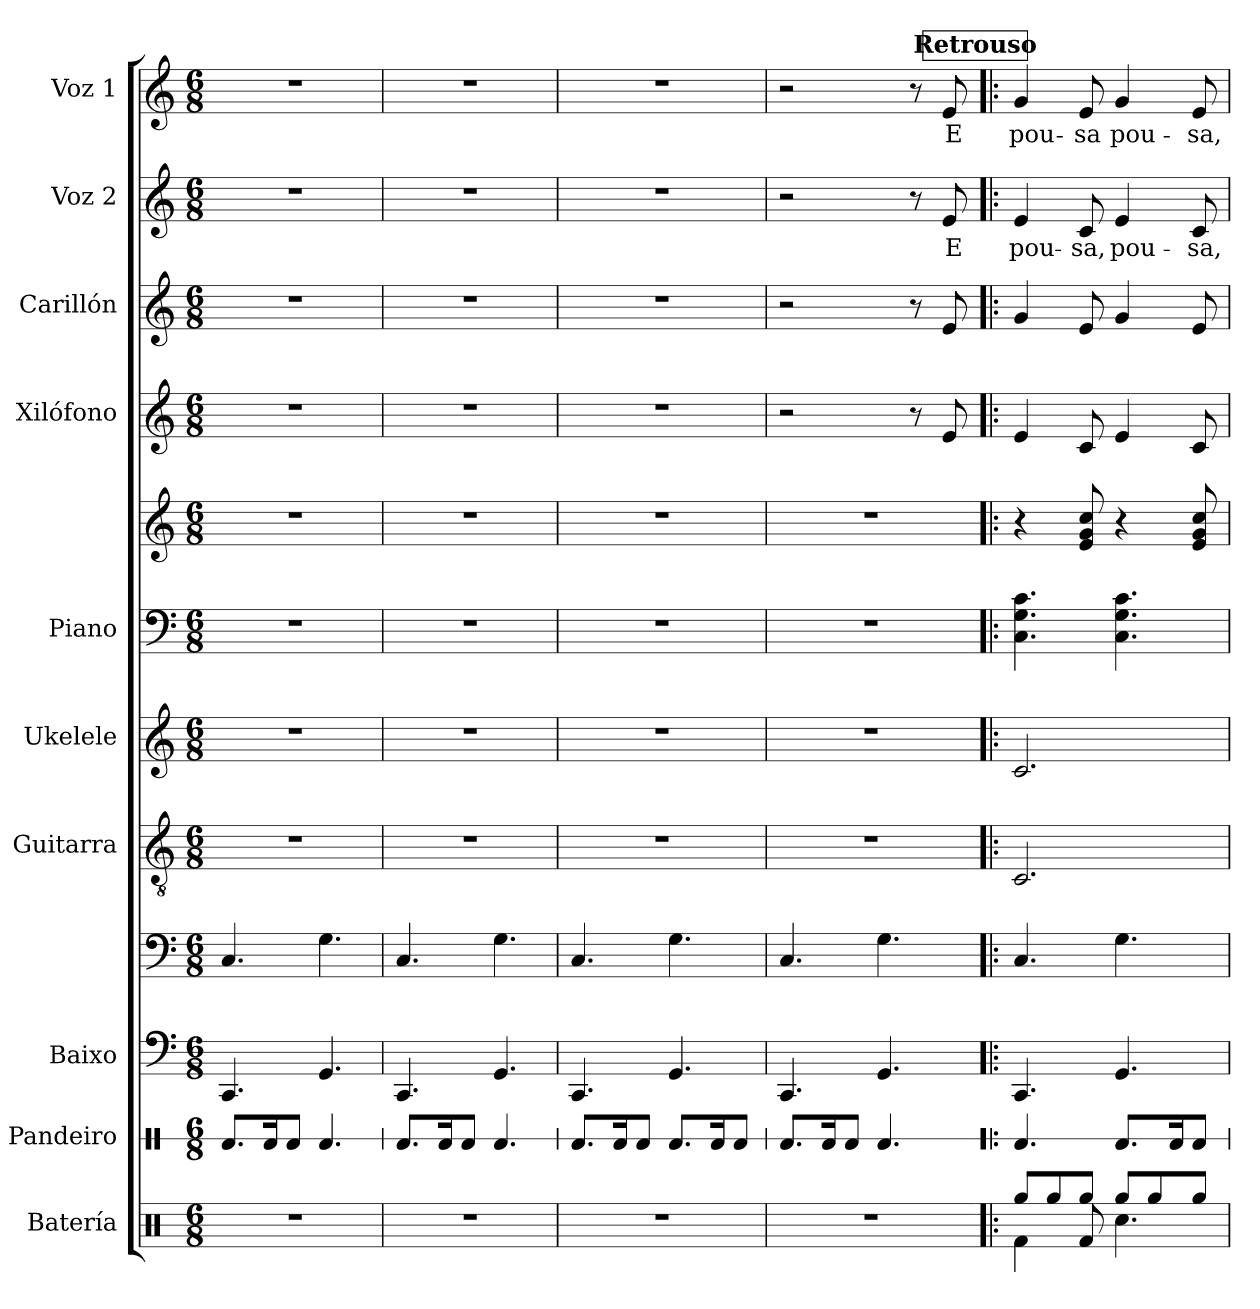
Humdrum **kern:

**kern	**kern	**kern	**kern	**kern	**kern	**kern	**kern	**kern	**kern	**kern	**text	**kern	**text
*part10	*part9	*part8	*part8	*part7	*part6	*part5	*part5	*part4	*part3	*part2	*part2	*part1	*part1
*staff12	*staff11	*staff10	*staff9	*staff8	*staff7	*staff6	*staff5	*staff4	*staff3	*staff2	*staff2	*staff1	*staff1
*I"Batería	*I"Pandeiro	*I"Baixo	*	*I"Guitarra	*I"Ukelele	*I"Piano	*	*I"Xilófono	*I"Carillón	*I"Voz 2	*	*I"Voz 1	*
*I'Bat.	*I'Pan.	*I'B.	*	*I'G.	*I'Uk.	*I'Pno.	*	*I'X.	*I'C.	*I'V.2	*	*I'V.1	*
*	*stria1	*stria4	*	*	*	*	*	*	*	*	*	*	*
*clefX	*clefX	*	*clefF4	*clefGv2	*clefG2	*clefF4	*clefG2	*clefG2	*clefG2	*clefG2	*	*clefG2	*
*	*	*ITrd7c12	*ITrd7c12	*	*	*	*	*ITrd-7c-12	*ITrd-14c-24	*	*	*	*
*k[]	*k[]	*k[]	*k[]	*k[]	*k[]	*k[]	*k[]	*k[]	*k[]	*k[]	*	*k[]	*
*M6/8	*M6/8	*M6/8	*M6/8	*M6/8	*M6/8	*M6/8	*M6/8	*M6/8	*M6/8	*M6/8	*	*M6/8	*
*MM150	*MM150	*MM150	*MM150	*MM150	*MM150	*MM150	*MM150	*MM150	*MM150	*MM150	*	*MM150	*
=1	=1	=1	=1	=1	=1	=1	=1	=1	=1	=1	=1	=1	=1
2.r	8.Rd/L	4.CCC	4.CC/	2.r	2.r	2.r	2.r	2.r	2.r	2.r	.	2.r	.
.	16Rd/K	.	.	.	.	.	.	.	.	.	.	.	.
.	8Rd/J	.	.	.	.	.	.	.	.	.	.	.	.
.	4.Rd/	4.GGG	4.GG\	.	.	.	.	.	.	.	.	.	.
=2	=2	=2	=2	=2	=2	=2	=2	=2	=2	=2	=2	=2	=2
2.r	8.Rd/L	4.CCC	4.CC/	2.r	2.r	2.r	2.r	2.r	2.r	2.r	.	2.r	.
.	16Rd/K	.	.	.	.	.	.	.	.	.	.	.	.
.	8Rd/J	.	.	.	.	.	.	.	.	.	.	.	.
.	4.Rd/	4.GGG	4.GG\	.	.	.	.	.	.	.	.	.	.
=3	=3	=3	=3	=3	=3	=3	=3	=3	=3	=3	=3	=3	=3
2.r	8.Rd/L	4.CCC	4.CC/	2.r	2.r	2.r	2.r	2.r	2.r	2.r	.	2.r	.
.	16Rd/K	.	.	.	.	.	.	.	.	.	.	.	.
.	8Rd/J	.	.	.	.	.	.	.	.	.	.	.	.
.	8.Rd/L	4.GGG	4.GG\	.	.	.	.	.	.	.	.	.	.
.	16Rd/K	.	.	.	.	.	.	.	.	.	.	.	.
.	8Rd/J	.	.	.	.	.	.	.	.	.	.	.	.
=4	=4	=4	=4	=4	=4	=4	=4	=4	=4	=4	=4	=4	=4
2.r	8.Rd/L	4.CCC	4.CC/	2.r	2.r	2.r	2.r	2r	2r	2r	.	2r	.
.	16Rd/K	.	.	.	.	.	.	.	.	.	.	.	.
.	8Rd/J	.	.	.	.	.	.	.	.	.	.	.	.
.	4.Rd/	4.GGG	4.GG\	.	.	.	.	.	.	.	.	.	.
.	.	.	.	.	.	.	.	8r	8r	8r	.	8r	.
!	!	!	!	!	!	!	!	!	!	!	!LO:LY:b	!	!LO:LY:b
.	.	.	.	.	.	.	.	8ee/	8eee/	8e/	E	8e/	E
!!LO:REH:place=s1:a:B:fs=14:t=Retrouso
=5!|:	=5!|:	=5!|:	=5!|:	=5!|:	=5!|:	=5!|:	=5!|:	=5!|:	=5!|:	=5!|:	=5!|:	=5!|:	=5!|:
*^	*	*	*	*	*	*	*	*	*	*	*	*	*
!	!	!	!	!	!	!	!	!	!	!	!	!LO:LY:b	!	!LO:LY:b
8Rgg/L	4Rf\	4.Rd/	4.CCC	4.CC/	2.C/	2.c/	4.C\ 4.G\ 4.c\	4r	4ee/	4ggg/	4e/	pou-	4g/	pou-
8Rgg/	.	.	.	.	.	.	.	.	.	.	.	.	.	.
!	!	!	!	!	!	!	!	!	!	!	!	!LO:LY:b	!	!LO:LY:b
8Rgg/J	8Rf/	.	.	.	.	.	.	8e/ 8g/ 8cc/	8cc/	8eee/	8c/	-sa,	8e/	-sa
!	!	!	!	!	!	!	!	!	!	!	!	!LO:LY:b	!	!LO:LY:b
8Rgg/L	4.Rcc\	8.Rd/L	4.GGG	4.GG\	.	.	4.C\ 4.G\ 4.c\	4r	4ee/	4ggg/	4e/	pou-	4g/	pou-
8Rgg/	.	.	.	.	.	.	.	.	.	.	.	.	.	.
.	.	16Rd/K	.	.	.	.	.	.	.	.	.	.	.	.
!	!	!	!	!	!	!	!	!	!	!	!	!LO:LY:b	!	!LO:LY:b
8Rgg/J	.	8Rd/J	.	.	.	.	.	8e/ 8g/ 8cc/	8cc/	8eee/	8c/	-sa,	8e/	-sa,
*v	*v	*	*	*	*	*	*	*	*	*	*	*	*	*
=	=	=	=	=	=	=	=	=	=	=	=	=	=
*-	*-	*-	*-	*-	*-	*-	*-	*-	*-	*-	*-	*-	*-
